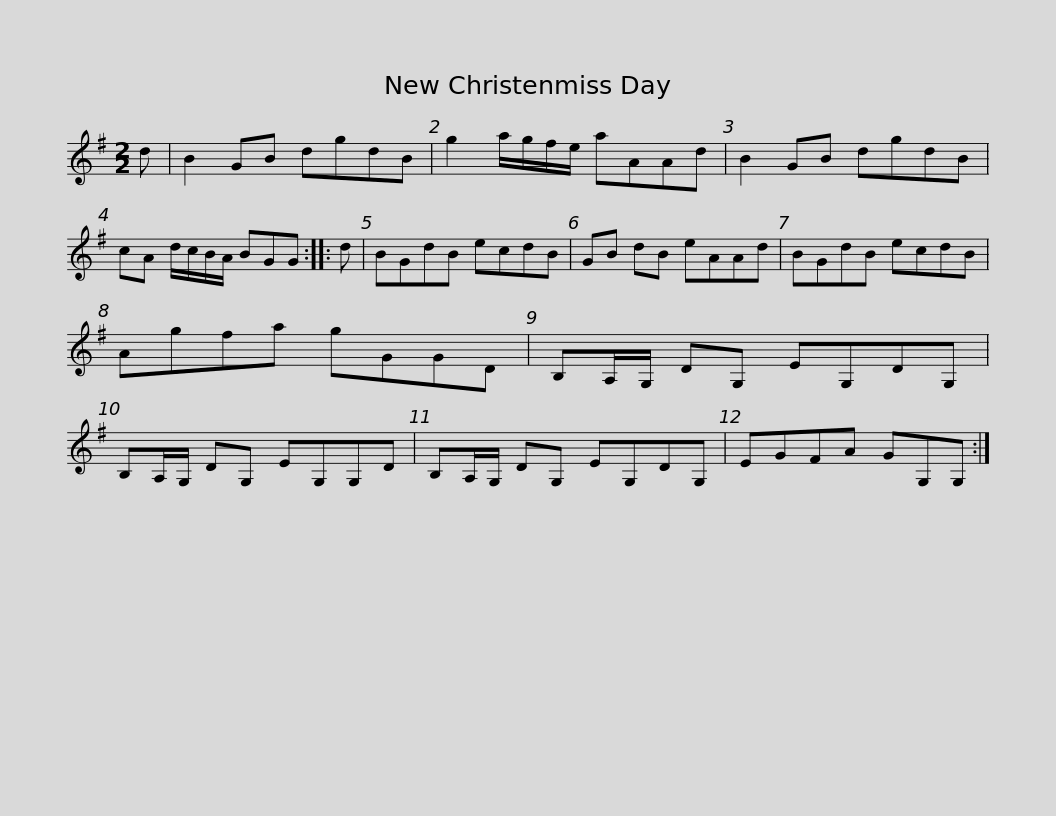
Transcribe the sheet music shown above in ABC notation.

X:1
L:1/8
M:2/2
I:linebreak $
K:G
V:1 treble
V:1
 d | B2 GB dgdB | g2 a/g/f/e/ aAAd | B2 GB dgdB | cA d/c/B/A/ BGG :: %5
 d | BGdB ecdB |$ GB dB eAAd | BGdB ecdB | Agfa gGGD | %10
 B,A,/G,/ DG, EG,DG, | B,A,/G,/ DG, EG,G,D |$ B,A,/G,/ DG, EG,DG, | EGFA GG,G, :| %14
